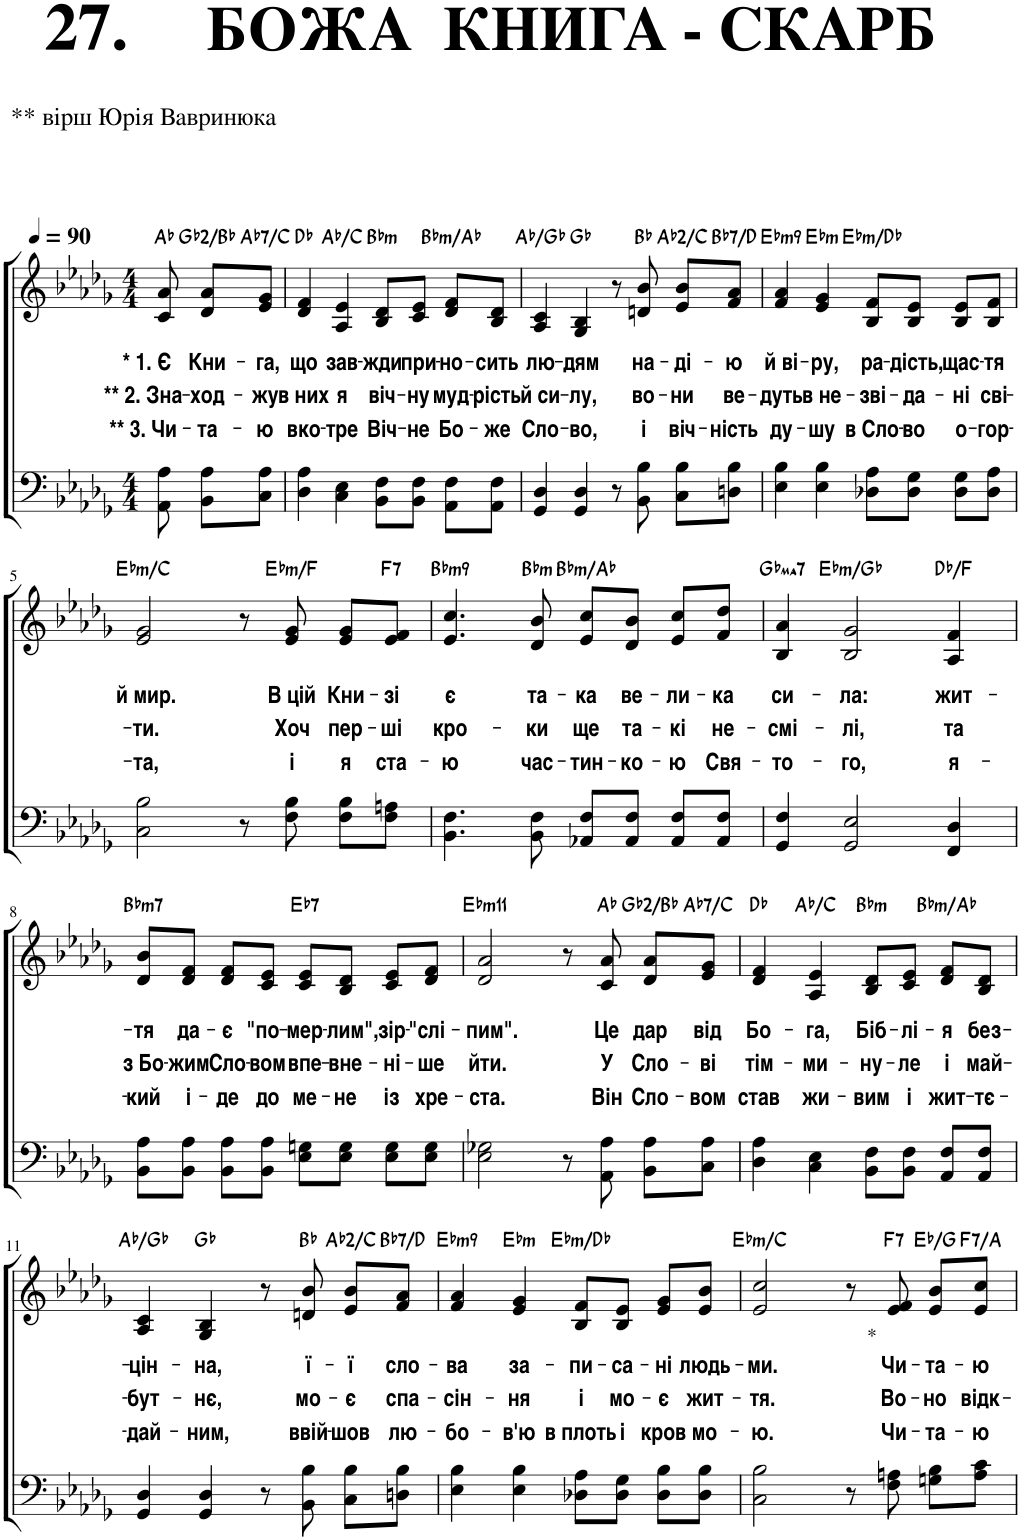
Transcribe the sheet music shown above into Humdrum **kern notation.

**kern	**kern	**text	**text	**text	**text	**harte
*part2	*part1	*part1	*part1	*part1	*part1	*part1
*staff2	*staff1	*staff1	*staff1	*staff1	*staff1	*
*I"Бас	*I"Сопрано	*	*	*	*	*
*clefF4	*clefG2	*	*	*	*	*
*k[b-e-a-d-g-]	*k[b-e-a-d-g-]	*	*	*	*	*
*M4/4	*M4/4	*	*	*	*	*
*MM90	*MM90	*	*	*	*	*
=1	=1	=1	=1	=1	=1	=1
!	!	!	!LO:LY:b	!LO:LY:b	!LO:LY:b	!
8AA-\ 8A-\	8c/ 8a-/	.	\* 1. Є	\** 2. Зна-	\** 3. Чи-	Ab:maj
!	!	!	!LO:LY:b	!LO:LY:b	!LO:LY:b	!
8BB-\ 8A-\L	8d-/ 8a-/L	.	Кни-	-ход-	-та-	Gb:maj(2)/3
!	!	!	!LO:LY:b	!LO:LY:b	!LO:LY:b	!LO:H:kt=7
8C\ 8A-\J	8e-/ 8g-/J	.	-га,	-жу	-ю	Ab:7/3
=2	=2	=2	=2	=2	=2	=2
!	!	!	!LO:LY:b	!LO:LY:b	!LO:LY:b	!
4D-\ 4A-\	4d-/ 4f/	.	що	в них	вко-	Db:maj
!	!	!	!LO:LY:b	!LO:LY:b	!LO:LY:b	!
4C\ 4E-\	4A-/ 4e-/	.	зав-	я	-тре	Ab:maj/3
!	!	!	!LO:LY:b	!LO:LY:b	!LO:LY:b	!LO:H:kt=m
8BB-\ 8F\L	8B-/ 8d-/L	.	-жди	віч-	Віч-	Bb:min
!	!	!	!LO:LY:b	!LO:LY:b	!LO:LY:b	!
8BB-\ 8F\J	8c/ 8e-/J	.	при-	-ну	-не	.
!	!	!	!LO:LY:b	!LO:LY:b	!LO:LY:b	!LO:H:kt=m
8AA-\ 8F\L	8d-/ 8f/L	.	-но-	муд-	Бо-	Bb:min/b7
!	!	!	!LO:LY:b	!LO:LY:b	!LO:LY:b	!
8AA-\ 8F\J	8B-/ 8d-/J	.	-сить	-рість	-же	.
=3	=3	=3	=3	=3	=3	=3
!	!	!	!LO:LY:b	!LO:LY:b	!LO:LY:b	!
4GG-/ 4D-/	4A-/ 4c/	.	лю-	й си-	Сло-	Ab:maj/b7
!	!	!	!LO:LY:b	!LO:LY:b	!LO:LY:b	!
4GG-/ 4D-/	4G-/ 4B-/	.	-дям	-лу,	-во,	Gb:maj
8r	8r	.	.	.	.	.
!	!	!	!LO:LY:b	!LO:LY:b	!LO:LY:b	!
8BB-\ 8B-\	8dn/ 8b-/	.	на-	во-	і	Bb:maj
!	!	!	!LO:LY:b	!LO:LY:b	!LO:LY:b	!
8C\ 8B-\L	8e-/ 8b-/L	.	-ді-	-ни	віч-	Ab:maj(2)/3
!	!	!	!LO:LY:b	!LO:LY:b	!LO:LY:b	!LO:H:kt=7
8Dn\ 8B-\J	8f/ 8a-/J	.	-ю	ве-	-ність	Bb:7/3
=4	=4	=4	=4	=4	=4	=4
!	!	!	!LO:LY:b	!LO:LY:b	!LO:LY:b	!LO:H:kt=m9
4E-\ 4B-\	4f/ 4a-/	.	й ві-	-дуть	ду-	Eb:min9
!	!	!	!LO:LY:b	!LO:LY:b	!LO:LY:b	!LO:H:kt=m
4E-\ 4B-\	4e-/ 4g-/	.	-ру,	в не-	-шу	Eb:min
!	!	!	!LO:LY:b	!LO:LY:b	!LO:LY:b	!LO:H:kt=m
8D-X\ 8A-\L	8B-/ 8f/L	.	ра-	-зві-	в Сло-	Eb:min/b7
!	!	!	!LO:LY:b	!LO:LY:b	!LO:LY:b	!
8D-\ 8G-\J	8B-/ 8e-/J	.	-дість,	-да-	-во	.
!	!	!	!LO:LY:b	!LO:LY:b	!LO:LY:b	!
8D-\ 8G-\L	8B-/ 8e-/L	.	щас-	-ні	о-	.
!	!	!	!LO:LY:b	!LO:LY:b	!LO:LY:b	!
8D-\ 8A-\J	8B-/ 8f/J	.	-тя	сві-	-гор-	.
!!LO:LB:g=z
=5	=5	=5	=5	=5	=5	=5
!	!	!	!LO:LY:b	!LO:LY:b	!LO:LY:b	!LO:H:kt=m
2C\ 2B-\	2e-/ 2g-/	.	й мир.	-ти.	-та,	Eb:min/6
8r	8r	.	.	.	.	.
!	!	!	!LO:LY:b	!LO:LY:b	!LO:LY:b	!LO:H:kt=m
8F\ 8B-\	8e-/ 8g-/	.	В цій	Хоч	і	Eb:min/2
!	!	!	!LO:LY:b	!LO:LY:b	!LO:LY:b	!
8F\ 8B-\L	8e-/ 8g-/L	.	Кни-	пер-	я	.
!	!	!	!LO:LY:b	!LO:LY:b	!LO:LY:b	!LO:H:kt=7
8F\ 8An\J	8e-/ 8f/J	.	-зі	-ші	ста-	F:7
=6	=6	=6	=6	=6	=6	=6
!	!	!	!LO:LY:b	!LO:LY:b	!LO:LY:b	!LO:H:kt=m9
4.BB-\ 4.F\	4.e-/ 4.cc/	.	є	кро-	-ю	Bb:min9
!	!	!	!LO:LY:b	!LO:LY:b	!LO:LY:b	!LO:H:kt=m
8BB-\ 8F\	8d-/ 8b-/	.	та-	-ки	час-	Bb:min
!	!	!	!LO:LY:b	!LO:LY:b	!LO:LY:b	!LO:H:kt=m
8AA-X/ 8F/L	8e-/ 8cc/L	.	-ка	ще	-тин-	Bb:min/b7
!	!	!	!LO:LY:b	!LO:LY:b	!LO:LY:b	!
8AA-/ 8F/J	8d-/ 8b-/J	.	ве-	та-	-ко-	.
!	!	!	!LO:LY:b	!LO:LY:b	!LO:LY:b	!
8AA-/ 8F/L	8e-/ 8cc/L	.	-ли-	-кі	-ю	.
!	!	!	!LO:LY:b	!LO:LY:b	!LO:LY:b	!
8AA-/ 8F/J	8f/ 8dd-/J	.	-ка	не-	Свя-	.
=7	=7	=7	=7	=7	=7	=7
!	!	!	!LO:LY:b	!LO:LY:b	!LO:LY:b	!LO:H:kt=ma7
4GG-/ 4F/	4B-/ 4a-/	.	си-	-смі-	-то-	Gb:maj7
!	!	!	!LO:LY:b	!LO:LY:b	!LO:LY:b	!LO:H:kt=m
2GG-/ 2E-/	2B-/ 2g-/	.	-ла:	-лі,	-го,	Eb:min/b3
!	!	!	!LO:LY:b	!LO:LY:b	!LO:LY:b	!
4FF/ 4D-/	4A-/ 4f/	.	жит-	та	я-	Db:maj/3
!!LO:LB:g=z
=8	=8	=8	=8	=8	=8	=8
!	!	!	!LO:LY:b	!LO:LY:b	!LO:LY:b	!LO:H:kt=m7
8BB-\ 8A-\L	8d-/ 8b-/L	.	-тя	з Бо-	-кий	Bb:min7
!	!	!	!LO:LY:b	!LO:LY:b	!LO:LY:b	!
8BB-\ 8A-\J	8d-/ 8f/J	.	да-	-жим	і-	.
!	!	!	!LO:LY:b	!LO:LY:b	!LO:LY:b	!
8BB-\ 8A-\L	8d-/ 8f/L	.	-є	Сло-	-де	.
!	!	!	!LO:LY:b	!LO:LY:b	!LO:LY:b	!
8BB-\ 8A-\J	8c/ 8e-/J	.	"по-	-вом	до	.
!	!	!	!LO:LY:b	!LO:LY:b	!LO:LY:b	!LO:H:kt=7
8E-\ 8Gn\L	8c/ 8e-/L	.	-мер-	впе-	ме-	Eb:7
!	!	!	!LO:LY:b	!LO:LY:b	!LO:LY:b	!
8E-\ 8G\J	8B-/ 8d-/J	.	-лим",	-вне-	-не	.
!	!	!	!LO:LY:b	!LO:LY:b	!LO:LY:b	!
8E-\ 8G\L	8c/ 8e-/L	.	зір-	-ні-	із	.
!	!	!	!LO:LY:b	!LO:LY:b	!LO:LY:b	!
8E-\ 8G\J	8d-/ 8f/J	.	-"слі-	-ше	хре-	.
=9	=9	=9	=9	=9	=9	=9
!	!	!	!LO:LY:b	!LO:LY:b	!LO:LY:b	!LO:H:kt=m11
2E-\ 2G-X\	2d-/ 2a-/	.	-пим".	йти.	-ста.	Eb:min9(11)
8r	8r	.	.	.	.	.
!	!	!	!LO:LY:b	!LO:LY:b	!LO:LY:b	!
8AA-\ 8A-\	8c/ 8a-/	.	Це	У	Він	Ab:maj
!	!	!	!LO:LY:b	!LO:LY:b	!LO:LY:b	!
8BB-\ 8A-\L	8d-/ 8a-/L	.	дар	Сло-	Сло-	Gb:maj(2)/3
!	!	!	!LO:LY:b	!LO:LY:b	!LO:LY:b	!LO:H:kt=7
8C\ 8A-\J	8e-/ 8g-/J	.	від	-ві	-вом	Ab:7/3
=10	=10	=10	=10	=10	=10	=10
!	!	!	!LO:LY:b	!LO:LY:b	!LO:LY:b	!
4D-\ 4A-\	4d-/ 4f/	.	Бо-	тім-	став	Db:maj
!	!	!	!LO:LY:b	!LO:LY:b	!LO:LY:b	!
4C\ 4E-\	4A-/ 4e-/	.	-га,	-ми-	жи-	Ab:maj/3
!	!	!	!LO:LY:b	!LO:LY:b	!LO:LY:b	!LO:H:kt=m
8BB-\ 8F\L	8B-/ 8d-/L	.	Біб-	-ну-	-вим	Bb:min
!	!	!	!LO:LY:b	!LO:LY:b	!LO:LY:b	!
8BB-\ 8F\J	8c/ 8e-/J	.	-лі-	-ле	і	.
!	!	!	!LO:LY:b	!LO:LY:b	!LO:LY:b	!LO:H:kt=m
8AA-/ 8F/L	8d-/ 8f/L	.	-я	і	жит-	Bb:min/b7
!	!	!	!LO:LY:b	!LO:LY:b	!LO:LY:b	!
8AA-/ 8F/J	8B-/ 8d-/J	.	без-	май-	-тє-	.
!!LO:LB:g=z
=11	=11	=11	=11	=11	=11	=11
!	!	!	!LO:LY:b	!LO:LY:b	!LO:LY:b	!
4GG-/ 4D-/	4A-/ 4c/	.	-цін-	-бут-	-дай-	Ab:maj/b7
!	!	!	!LO:LY:b	!LO:LY:b	!LO:LY:b	!
4GG-/ 4D-/	4G-/ 4B-/	.	-на,	-нє,	-ним,	Gb:maj
8r	8r	.	.	.	.	.
!	!	!	!LO:LY:b	!LO:LY:b	!LO:LY:b	!
8BB-\ 8B-\	8dn/ 8b-/	.	ї-	мо-	ввій-	Bb:maj
!	!	!	!LO:LY:b	!LO:LY:b	!LO:LY:b	!
8C\ 8B-\L	8e-/ 8b-/L	.	-ї	-є	-шов	Ab:maj(2)/3
!	!	!	!LO:LY:b	!LO:LY:b	!LO:LY:b	!LO:H:kt=7
8Dn\ 8B-\J	8f/ 8a-/J	.	сло-	спа-	лю-	Bb:7/3
=12	=12	=12	=12	=12	=12	=12
!	!	!	!LO:LY:b	!LO:LY:b	!LO:LY:b	!LO:H:kt=m9
4E-\ 4B-\	4f/ 4a-/	.	-ва	-сін-	-бо-	Eb:min9
!	!	!	!LO:LY:b	!LO:LY:b	!LO:LY:b	!LO:H:kt=m
4E-\ 4B-\	4e-/ 4g-/	.	за-	-ня	-в'ю	Eb:min
!	!	!	!LO:LY:b	!LO:LY:b	!LO:LY:b	!LO:H:kt=m
8D-X\ 8A-\L	8B-/ 8f/L	.	-пи-	і	в плоть	Eb:min/b7
!	!	!	!LO:LY:b	!LO:LY:b	!LO:LY:b	!
8D-\ 8G-\J	8B-/ 8e-/J	.	-са-	мо-	і	.
!	!	!	!LO:LY:b	!LO:LY:b	!LO:LY:b	!
8D-\ 8B-\L	8e-/ 8g-/L	.	-ні	-є	кров	.
!	!	!	!LO:LY:b	!LO:LY:b	!LO:LY:b	!
8D-\ 8B-\J	8e-/ 8b-/J	.	людь-	жит-	мо-	.
=13	=13	=13	=13	=13	=13	=13
!	!	!	!LO:LY:b	!LO:LY:b	!LO:LY:b	!LO:H:kt=m
2C\ 2B-\	2e-/ 2cc/	.	-ми.	-тя.	-ю.	Eb:min/6
8r	8r	.	.	.	.	.
!	!LO:TX:b:t=*	!	!	!	!	!
!	!	!	!LO:LY:b	!LO:LY:b	!LO:LY:b	!LO:H:kt=7
8F\ 8An\	8e-/ 8f/	.	Чи-	Во-	Чи-	F:7
!	!	!	!LO:LY:b	!LO:LY:b	!LO:LY:b	!
8Gn\ 8B-\L	8e-/ 8b-/L	.	-та-	-но	-та-	Eb:maj/3
!	!	!	!LO:LY:b	!LO:LY:b	!LO:LY:b	!LO:H:kt=7
8A\ 8c\J	8e-/ 8cc/J	.	-ю	відк-	-ю	F:7/3
=	=	=	=	=	=	=
*-	*-	*-	*-	*-	*-	*-
